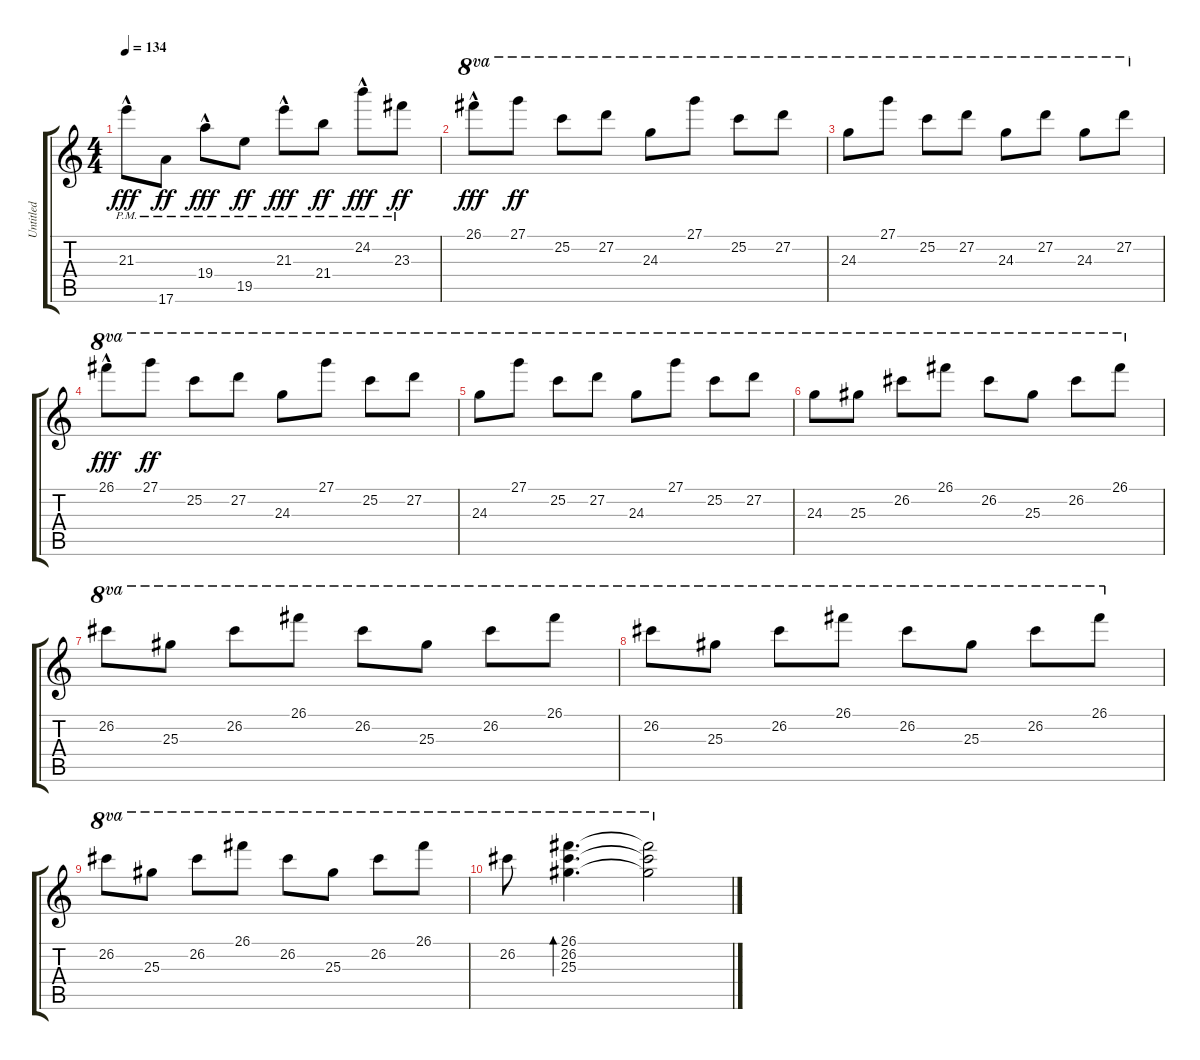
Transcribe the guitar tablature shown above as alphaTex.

\track ("Untitled" "Untitled") {instrument electricguitarclean}
\staff {score tabs}
\tuning (E4 B3 G3 D3 A2 E2) {hide}
\ts (4 4)
\tempo 134
\clef g2
\ks c
21.3{hac pm}.8{dy fff} 17.6{pm}.8{dy ff} 19.4{hac pm}.8{dy fff} 19.5{pm}.8{dy ff} 21.3{hac pm}.8{dy fff} 21.4{pm}.8{dy ff} 24.2{hac pm}.8{dy fff} 23.3{pm}.8{dy ff} |
26.1{hac}.8{ot 8va dy fff} 27.1.8{ot 8va dy ff} 25.2.8{ot 8va} 27.2.8{ot 8va} 24.3.8{ot 8va} 27.1.8{ot 8va} 25.2.8{ot 8va} 27.2.8{ot 8va} |
24.3.8{ot 8va} 27.1.8{ot 8va} 25.2.8{ot 8va} 27.2.8{ot 8va} 24.3.8{ot 8va} 27.2.8{ot 8va} 24.3.8{ot 8va} 27.2.8{ot 8va} |
26.1{hac}.8{ot 8va dy fff} 27.1.8{ot 8va dy ff} 25.2.8{ot 8va} 27.2.8{ot 8va} 24.3.8{ot 8va} 27.1.8{ot 8va} 25.2.8{ot 8va} 27.2.8{ot 8va} |
24.3.8{ot 8va} 27.1.8{ot 8va} 25.2.8{ot 8va} 27.2.8{ot 8va} 24.3.8{ot 8va} 27.1.8{ot 8va} 25.2.8{ot 8va} 27.2.8{ot 8va} |
24.3.8{ot 8va} 25.3.8{ot 8va} 26.2.8{ot 8va} 26.1.8{ot 8va} 26.2.8{ot 8va} 25.3.8{ot 8va} 26.2.8{ot 8va} 26.1.8{ot 8va} |
26.2.8{ot 8va} 25.3.8{ot 8va} 26.2.8{ot 8va} 26.1.8{ot 8va} 26.2.8{ot 8va} 25.3.8{ot 8va} 26.2.8{ot 8va} 26.1.8{ot 8va} |
26.2.8{ot 8va} 25.3.8{ot 8va} 26.2.8{ot 8va} 26.1.8{ot 8va} 26.2.8{ot 8va} 25.3.8{ot 8va} 26.2.8{ot 8va} 26.1.8{ot 8va} |
26.2.8{ot 8va} 25.3.8{ot 8va} 26.2.8{ot 8va} 26.1.8{ot 8va} 26.2.8{ot 8va} 25.3.8{ot 8va} 26.2.8{ot 8va} 26.1.8{ot 8va} |
26.2.8{ot 8va} (26.1 26.2 25.3).4{d bd 30 ot 8va} (26.1{t} 26.2{t} 25.3{t}).2{ot 8va}
